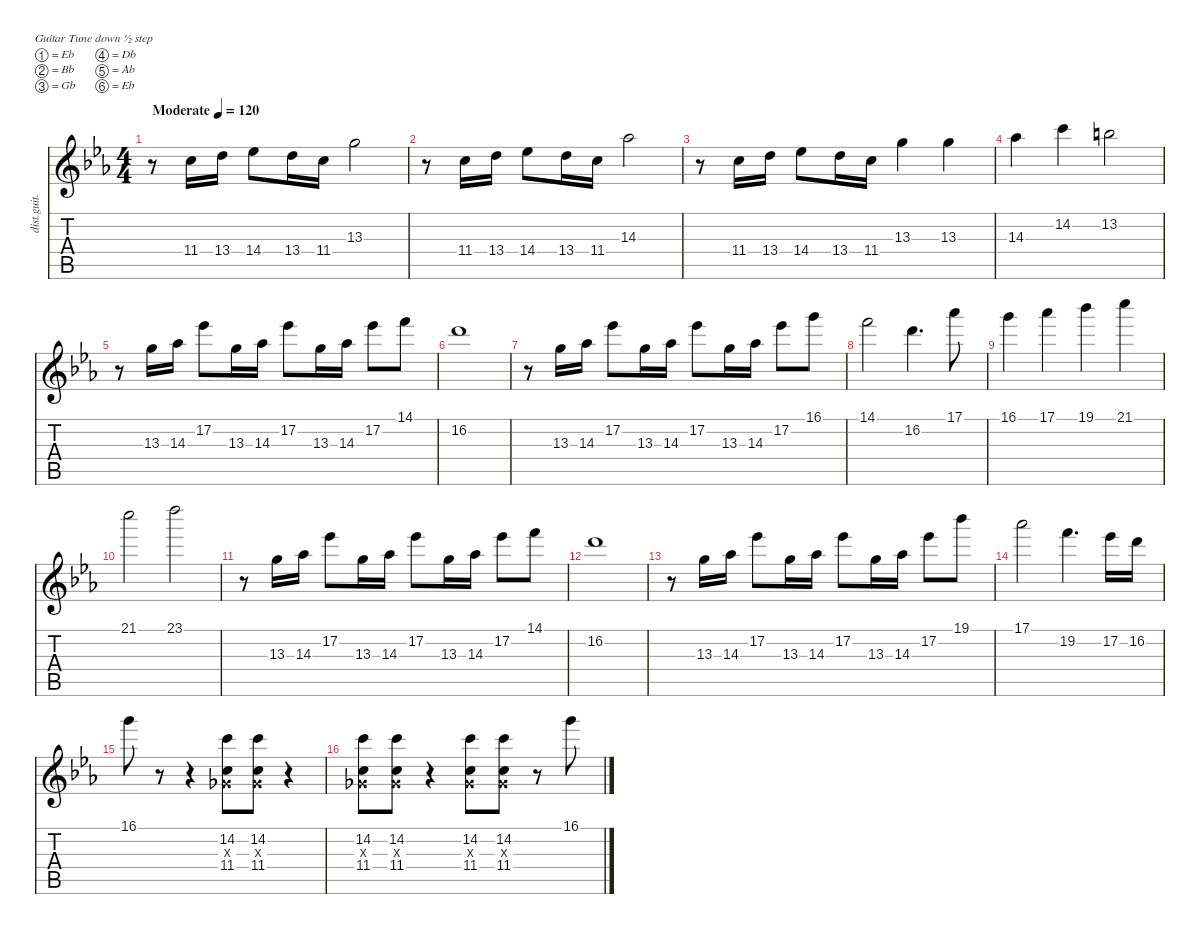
\defaultSystemsLayout 4
\hideDynamics
\bracketExtendMode nobrackets
\otherSystemsTrackNameOrientation horizontal
\track ("Lead" "dist.guit.") {mute instrument distortionguitar}
\staff {score tabs}
\tuning (Eb4 Bb3 Gb3 Db3 Ab2 Eb2)
\ts (4 4)
\beaming (8 2 2 2 2)
\tempo (120 "Moderate")
\clef g2
\ks eb
r.8{dy f instrument brasssection beam Down} 11.4{acc forcenatural}.16{beam Down} 13.4{acc forcenatural}.16{beam Down} 14.4{acc b}.8{beam Down} 13.4{acc forcenatural}.16{beam Down} 11.4{acc forcenatural}.16{beam Down} 13.3{acc forcenatural}.2{beam Down} |
r.8{beam Down} 11.4{acc forcenatural}.16{beam Down} 13.4{acc forcenatural}.16{beam Down} 14.4{acc b}.8{beam Down} 13.4{acc forcenatural}.16{beam Down} 11.4{acc forcenatural}.16{beam Down} 14.3{acc b}.2{beam Down} |
r.8{beam Down} 11.4{acc forcenatural}.16{beam Down} 13.4{acc forcenatural}.16{beam Down} 14.4{acc b}.8{beam Down} 13.4{acc forcenatural}.16{beam Down} 11.4{acc forcenatural}.16{beam Down} 13.3{acc forcenatural}.4{beam Down} 13.3{acc forcenatural}.4{beam Down} |
14.3{acc b}.4{beam Down} 14.2{acc forcenatural}.4{beam Down} 13.2{acc forcenatural}.2{beam Down} |
r.8{beam Down} 13.3{acc forcenatural}.16{beam Down} 14.3{acc b}.16{beam Down} 17.2{acc b}.8{beam Down} 13.3{acc forcenatural}.16{beam Down} 14.3{acc b}.16{beam Down} 17.2{acc b}.8{beam Down} 13.3{acc forcenatural}.16{beam Down} 14.3{acc b}.16{beam Down} 17.2{acc b}.8{beam Down} 14.1{acc forcenatural}.8{beam Down} |
16.2{acc forcenatural}.1{beam Down} |
r.8{beam Down} 13.3{acc forcenatural}.16{beam Down} 14.3{acc b}.16{beam Down} 17.2{acc b}.8{beam Down} 13.3{acc forcenatural}.16{beam Down} 14.3{acc b}.16{beam Down} 17.2{acc b}.8{beam Down} 13.3{acc forcenatural}.16{beam Down} 14.3{acc b}.16{beam Down} 17.2{acc b}.8{beam Down} 16.1{acc forcenatural}.8{beam Down} |
14.1{acc forcenatural}.2{beam Down} 16.2{acc forcenatural}.4{d beam Down} 17.1{acc b}.8{beam Down} |
16.1{acc forcenatural}.4{beam Down} 17.1{acc b}.4{beam Down} 19.1{acc b}.4{beam Down} 21.1{acc forcenatural}.4{beam Down} |
21.1{acc forcenatural}.2{beam Down} 23.1{acc forcenatural}.2{beam Down} |
r.8{beam Down} 13.3{acc forcenatural}.16{beam Down} 14.3{acc b}.16{beam Down} 17.2{acc b}.8{beam Down} 13.3{acc forcenatural}.16{beam Down} 14.3{acc b}.16{beam Down} 17.2{acc b}.8{beam Down} 13.3{acc forcenatural}.16{beam Down} 14.3{acc b}.16{beam Down} 17.2{acc b}.8{beam Down} 14.1{acc forcenatural}.8{beam Down} |
16.2{acc forcenatural}.1{beam Down} |
r.8{beam Down} 13.3{acc forcenatural}.16{beam Down} 14.3{acc b}.16{beam Down} 17.2{acc b}.8{beam Down} 13.3{acc forcenatural}.16{beam Down} 14.3{acc b}.16{beam Down} 17.2{acc b}.8{beam Down} 13.3{acc forcenatural}.16{beam Down} 14.3{acc b}.16{beam Down} 17.2{acc b}.8{beam Down} 19.1{acc b}.8{beam Down} |
17.1{acc b}.2{beam Down} 19.2{acc forcenatural}.4{d beam Down} 17.2{acc b}.16{beam Down} 16.2{acc forcenatural}.16{beam Down} |
16.1{acc forcenatural}.8{beam Down} r.8{beam Down} r.4{beam Down} (14.2{acc forcenatural} 0.3{x acc b} 11.4{acc forcenatural}).8{beam Down} (14.2{acc forcenatural} 0.3{x acc b} 11.4{acc forcenatural}).8{beam Down} r.4{beam Down} |
(14.2{acc forcenatural} 0.3{x acc b} 11.4{acc forcenatural}).8{beam Down} (14.2{acc forcenatural} 0.3{x acc b} 11.4{acc forcenatural}).8{beam Down} r.4{beam Down} (14.2{acc forcenatural} 0.3{x acc b} 11.4{acc forcenatural}).8{beam Down} (14.2{acc forcenatural} 0.3{x acc b} 11.4{acc forcenatural}).8{beam Down} r.8{beam Down} 16.1{acc forcenatural}.8{beam Down}
